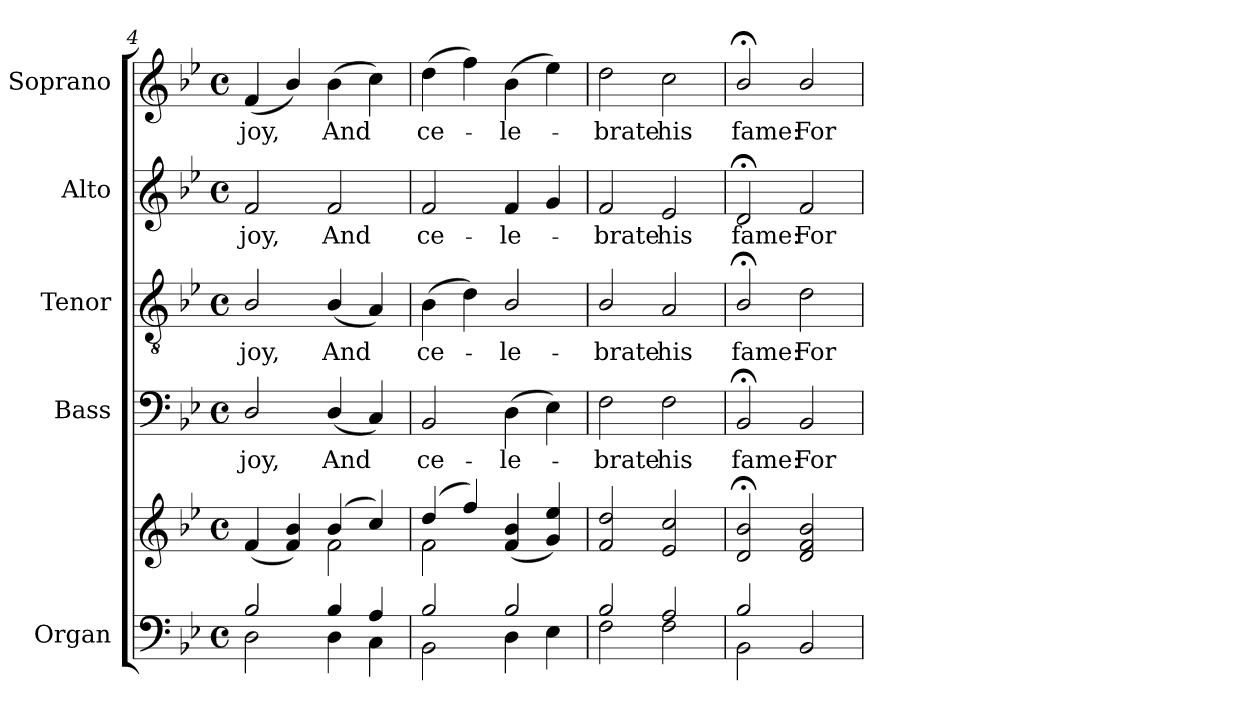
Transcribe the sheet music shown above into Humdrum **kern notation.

**kern	**kern	**kern	**text	**kern	**text	**kern	**text	**kern	**text
*part5	*part5	*part4	*part4	*part3	*part3	*part2	*part2	*part1	*part1
*staff6	*staff5	*staff4	*staff4	*staff3	*staff3	*staff2	*staff2	*staff1	*staff1
*I"Organ	*	*I"Bass	*	*I"Tenor	*	*I"Alto	*	*I"Soprano	*
*I'Org.	*	*I'B.	*	*I'T.	*	*I'A.	*	*I'S.	*
*clefF4	*clefG2	*clefF4	*	*clefGv2	*	*clefG2	*	*clefG2	*
*	*	*	*	*ITrd7c12	*	*	*	*	*
*k[b-e-]	*k[b-e-]	*k[b-e-]	*	*k[b-e-]	*	*k[b-e-]	*	*k[b-e-]	*
*B-:	*B-:	*B-:	*	*B-:	*	*B-:	*	*B-:	*
*M4/4	*M4/4	*M4/4	*	*M4/4	*	*M4/4	*	*M4/4	*
*met(c)	*met(c)	*met(c)	*	*met(c)	*	*met(c)	*	*met(c)	*
=4	=4	=4	=4	=4	=4	=4	=4	=4	=4
*^	*^	*	*	*	*	*	*	*	*
!	!	!	!	!	!LO:LY:b:color=#000000	!	!	!	!	!	!
!	!	!	!	!	!	!	!LO:LY:b:color=#000000	!	!	!	!
!	!	!	!	!	!	!	!	!	!LO:LY:b:color=#000000	!	!
!	!	!	!	!	!	!	!	!	!	!	!LO:LY:b:color=#000000
2B-i/	2Di\	(4fi/	2ryy	2Di/	joy,	2BB-i/	joy,	2fi/	joy,	(4fi/	joy,
.	.	4fi/ 4b-i)	.	.	.	.	.	.	.	4b-i/)	.
!	!	!	!	!	!LO:LY:b:color=#000000	!	!	!	!	!	!
!	!	!	!	!	!	!	!LO:LY:b:color=#000000	!	!	!	!
!	!	!	!	!	!	!	!	!	!LO:LY:b:color=#000000	!	!
!	!	!	!	!	!	!	!	!	!	!	!LO:LY:b:color=#000000
4B-i/	4Di\	(4b-i/	2fi\	(4Di/	And	(4BB-i/	And	2fi/	And	(4b-i\	And
4Ai/	4Ci\	4cci/)	.	4Ci/)	.	4AAi/)	.	.	.	4cci\)	.
=5	=5	=5	=5	=5	=5	=5	=5	=5	=5	=5	=5
!	!	!	!	!	!LO:LY:b:color=#000000	!	!	!	!	!	!
!	!	!	!	!	!	!	!LO:LY:b:color=#000000	!	!	!	!
!	!	!	!	!	!	!	!	!	!LO:LY:b:color=#000000	!	!
!	!	!	!	!	!	!	!	!	!	!	!LO:LY:b:color=#000000
2B-i/	2BB-i\	(4ddi/	2fi\	2BB-i/	ce-	(4BB-i\	ce-	2fi/	ce-	(4ddi\	ce-
.	.	4ffi/)	.	.	.	4Di\)	.	.	.	4ffi\)	.
!	!	!	!	!	!LO:LY:b:color=#000000	!	!	!	!	!	!
!	!	!	!	!	!	!	!LO:LY:b:color=#000000	!	!	!	!
!	!	!	!	!	!	!	!	!	!LO:LY:b:color=#000000	!	!
!	!	!	!	!	!	!	!	!	!	!	!LO:LY:b:color=#000000
2B-i/	4Di\	(4fi/ 4b-i	2ryy	(4Di\	-le-	2BB-i/	-le-	4fi/	-le-	(4b-i\	-le-
.	4E-i\	4gi/ 4ee-i)	.	4E-i\)	.	.	.	4gi/	.	4ee-i\)	.
*	*	*v	*v	*	*	*	*	*	*	*	*
=6	=6	=6	=6	=6	=6	=6	=6	=6	=6	=6
!	!	!	!	!LO:LY:b:color=#000000	!	!	!	!	!	!
!	!	!	!	!	!	!LO:LY:b:color=#000000	!	!	!	!
!	!	!	!	!	!	!	!	!LO:LY:b:color=#000000	!	!
!	!	!	!	!	!	!	!	!	!	!LO:LY:b:color=#000000
2B-i/	2Fi\	2fi/ 2ddi	2Fi\	-brate	2BB-i/	-brate	2fi/	-brate	2ddi\	-brate
!	!	!	!	!LO:LY:b:color=#000000	!	!	!	!	!	!
!	!	!	!	!	!	!LO:LY:b:color=#000000	!	!	!	!
!	!	!	!	!	!	!	!	!LO:LY:b:color=#000000	!	!
!	!	!	!	!	!	!	!	!	!	!LO:LY:b:color=#000000
2Ai/	2Fi\	2e-i/ 2cci	2Fi\	his	2AAi/	his	2e-i/	his	2cci\	his
!!LO:LB:g=z
=7	=7	=7	=7	=7	=7	=7	=7	=7	=7	=7
!	!	!	!	!LO:LY:b:color=#000000	!	!	!	!	!	!
!	!	!	!	!	!	!LO:LY:b:color=#000000	!	!	!	!
!	!	!	!	!	!	!	!	!LO:LY:b:color=#000000	!	!
!	!	!	!	!	!	!	!	!	!	!LO:LY:b:color=#000000
2B-i/	2BB-i\	2di/; 2b-i;	2BB-;i/	fame:	2BB-;i/	fame:	2d;i/	fame:	2b-;i/	fame:
!	!	!	!	!LO:LY:b:color=#000000	!	!	!	!	!	!
!	!	!	!	!	!	!LO:LY:b:color=#000000	!	!	!	!
!	!	!	!	!	!	!	!	!LO:LY:b:color=#000000	!	!
!	!	!	!	!	!	!	!	!	!	!LO:LY:b:color=#000000
2BB-i/	2ryy	2di/ 2fi 2b-i	2BB-i/	For	2Di\	For	2fi/	For	2b-i/	For
*v	*v	*	*	*	*	*	*	*	*	*
=	=	=	=	=	=	=	=	=	=
*-	*-	*-	*-	*-	*-	*-	*-	*-	*-
